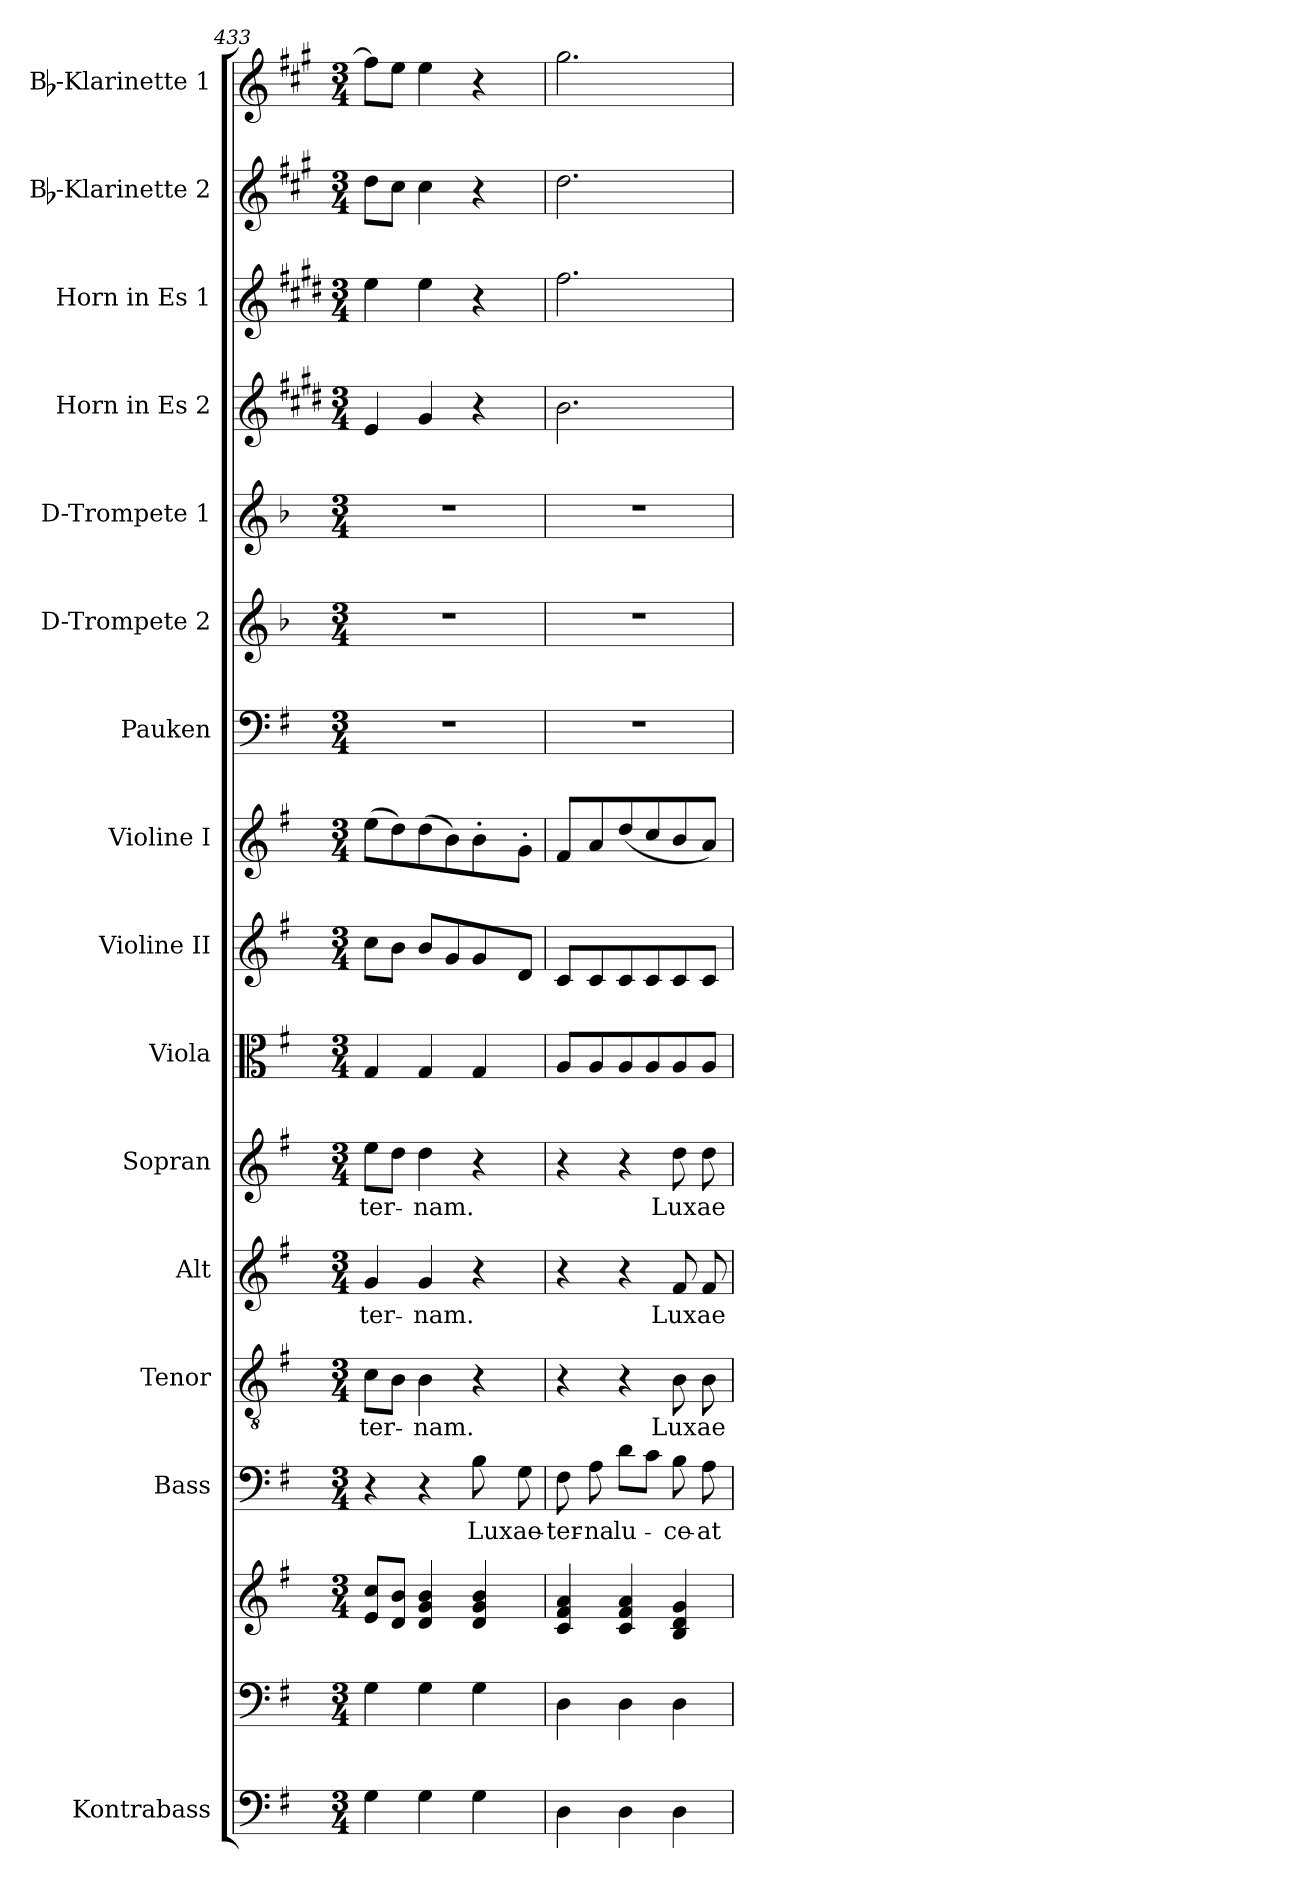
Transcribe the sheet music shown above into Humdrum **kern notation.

**kern	**kern	**kern	**kern	**text	**kern	**text	**kern	**text	**kern	**text	**kern	**kern	**kern	**kern	**kern	**kern	**kern	**kern	**kern	**kern
*part16	*part15	*part15	*part14	*part14	*part13	*part13	*part12	*part12	*part11	*part11	*part10	*part9	*part8	*part7	*part6	*part5	*part4	*part3	*part2	*part1
*staff17	*staff16	*staff15	*staff14	*staff14	*staff13	*staff13	*staff12	*staff12	*staff11	*staff11	*staff10	*staff9	*staff8	*staff7	*staff6	*staff5	*staff4	*staff3	*staff2	*staff1
*I"Kontrabass	*	*	*I"Bass	*	*I"Tenor	*	*I"Alt	*	*I"Sopran	*	*I"Viola	*I"Violine II	*I"Violine I	*I"Pauken	*I"D-Trompete 2	*I"D-Trompete 1	*I"Horn in Es 2	*I"Horn in Es 1	*I"Bb-Klarinette 2	*I"Bb-Klarinette 1
*I'Kb.	*	*	*I'B.	*	*I'T.	*	*I'A.	*	*I'S.	*	*I'Vla.	*I'Vl. II	*I'Vl. I	*I'Pk.	*I'D Trp. 2	*I'D Trp. 1	*	*	*I'Bb Kl. 2	*I'Bb Kl. 1
*clefF4	*clefF4	*clefG2	*clefF4	*	*clefGv2	*	*clefG2	*	*clefG2	*	*clefC3	*clefG2	*clefG2	*clefF4	*clefG2	*clefG2	*clefG2	*clefG2	*clefG2	*clefG2
*ITrd7c12	*	*	*	*	*	*	*	*	*	*	*	*	*	*	*ITrd-1c-2	*ITrd-1c-2	*ITrd5c9	*ITrd5c9	*ITrd1c2	*ITrd1c2
*k[f#]	*k[f#]	*k[f#]	*k[f#]	*	*k[f#]	*	*k[f#]	*	*k[f#]	*	*k[f#]	*k[f#]	*k[f#]	*k[f#]	*k[f#]	*k[f#]	*k[f#]	*k[f#]	*k[f#]	*k[f#]
*G:	*G:	*G:	*G:	*	*G:	*	*G:	*	*G:	*	*G:	*G:	*G:	*G:	*G:	*G:	*G:	*G:	*G:	*G:
*M3/4	*M3/4	*M3/4	*M3/4	*	*M3/4	*	*M3/4	*	*M3/4	*	*M3/4	*M3/4	*M3/4	*M3/4	*M3/4	*M3/4	*M3/4	*M3/4	*M3/4	*M3/4
=433	=433	=433	=433	=433	=433	=433	=433	=433	=433	=433	=433	=433	=433	=433	=433	=433	=433	=433	=433	=433
!	!	!	!	!	!	!LO:LY:b	!	!LO:LY:b	!	!LO:LY:b	!	!	!	!	!	!	!	!	!	!
4GG\	4G\	8e/ 8cc/L	4r	.	8c\L	-ter-	4g/	-ter-	8ee\L	-ter-	4G/	8cc\L	(>8ee\L	2.r	2.r	2.r	4G/	4g\	8cc\L	8ee\L]
.	.	8d/ 8b/J	.	.	8B\J	.	.	.	8dd\J	.	.	8b\J	8dd\)	.	.	.	.	.	8b\J	8dd\J
!	!	!	!	!	!	!LO:LY:b	!	!LO:LY:b	!	!LO:LY:b	!	!	!	!	!	!	!	!	!	!
4GG\	4G\	4d/ 4g/ 4b/	4r	.	4B\	-nam.	4g/	-nam.	4dd\	-nam.	4G/	8b/L	(>8dd\	.	.	.	4B/	4g\	4b\	4dd\
.	.	.	.	.	.	.	.	.	.	.	.	8g/	8b\)	.	.	.	.	.	.	.
!	!	!	!	!LO:LY:b	!	!	!	!	!	!	!	!	!	!	!	!	!	!	!	!
4GG\	4G\	4d/ 4g/ 4b/	8B\	Lux	4r	.	4r	.	4r	.	4G/	8g/	8b'>\	.	.	.	4r	4r	4r	4r
!	!	!	!	!LO:LY:b	!	!	!	!	!	!	!	!	!	!	!	!	!	!	!	!
.	.	.	8G\	ae-	.	.	.	.	.	.	.	8d/J	8g'>\J	.	.	.	.	.	.	.
=434	=434	=434	=434	=434	=434	=434	=434	=434	=434	=434	=434	=434	=434	=434	=434	=434	=434	=434	=434	=434
!	!	!	!	!LO:LY:b	!	!	!	!	!	!	!	!	!	!	!	!	!	!	!	!
4DD\	4D\	4c/ 4f#/ 4a/	8F#\	-ter-	4r	.	4r	.	4r	.	8A/L	8c/L	8f#/L	2.r	2.r	2.r	2.d\	2.a\	2.cc\	2.ff#\
!	!	!	!	!LO:LY:b	!	!	!	!	!	!	!	!	!	!	!	!	!	!	!	!
.	.	.	8A\	-na	.	.	.	.	.	.	8A/	8c/	8a/	.	.	.	.	.	.	.
!	!	!	!	!LO:LY:b	!	!	!	!	!	!	!	!	!	!	!	!	!	!	!	!
4DD\	4D\	4c/ 4f#/ 4a/	8d\L	lu-	4r	.	4r	.	4r	.	8A/	8c/	(<8dd/	.	.	.	.	.	.	.
.	.	.	8c\J	.	.	.	.	.	.	.	8A/	8c/	8cc/	.	.	.	.	.	.	.
!	!	!	!	!LO:LY:b	!	!LO:LY:b	!	!LO:LY:b	!	!LO:LY:b	!	!	!	!	!	!	!	!	!	!
4DD\	4D\	4B/ 4d/ 4g/	8B\	-ce-	8B\	Lux	8f#/	Lux	8dd\	Lux	8A/	8c/	8b/	.	.	.	.	.	.	.
!	!	!	!	!LO:LY:b	!	!LO:LY:b	!	!LO:LY:b	!	!LO:LY:b	!	!	!	!	!	!	!	!	!	!
.	.	.	8A\	-at	8B\	ae-	8f#/	ae-	8dd\	ae-	8A/J	8c/J	8a/J)	.	.	.	.	.	.	.
=	=	=	=	=	=	=	=	=	=	=	=	=	=	=	=	=	=	=	=	=
*-	*-	*-	*-	*-	*-	*-	*-	*-	*-	*-	*-	*-	*-	*-	*-	*-	*-	*-	*-	*-
